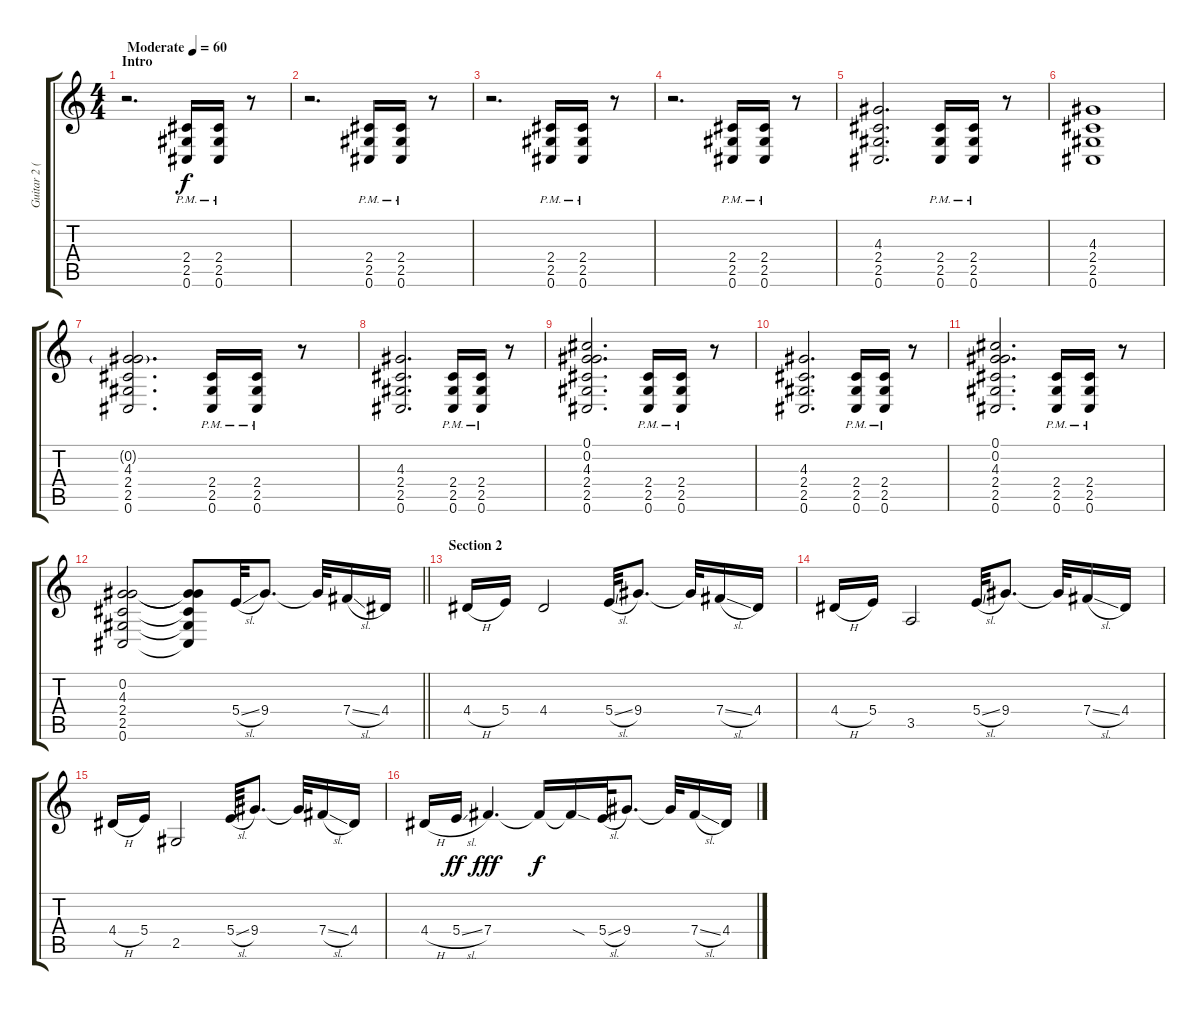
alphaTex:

\track ("Guitar 2 (Distortion)" "Guitar 2 (") {instrument distortionguitar}
\staff {score tabs}
\tuning (Db4 Ab3 E3 B2 Gb2 Db2) {hide}
\ts (4 4)
\section ("" "Intro")
\tempo (60 "Moderate")
\clef g2
\ks c
r.2{d dy f instrument distortionguitar} (2.4{pm} 2.5{pm} 0.6{pm}).16 (2.4{pm} 2.5{pm} 0.6{pm}).16 r.8 |
r.2{d} (2.4{pm} 2.5{pm} 0.6{pm}).16 (2.4{pm} 2.5{pm} 0.6{pm}).16 r.8 |
r.2{d} (2.4{pm} 2.5{pm} 0.6{pm}).16 (2.4{pm} 2.5{pm} 0.6{pm}).16 r.8 |
r.2{d} (2.4{pm} 2.5{pm} 0.6{pm}).16 (2.4{pm} 2.5{pm} 0.6{pm}).16 r.8 |
(4.3 2.4 2.5 0.6).2{d} (2.4{pm} 2.5{pm} 0.6{pm}).16 (2.4{pm} 2.5{pm} 0.6{pm}).16 r.8 |
(4.3 2.4 2.5 0.6).1 |
(0.2{g} 4.3 2.4 2.5 0.6).2{d} (2.4{pm} 2.5{pm} 0.6{pm}).16 (2.4{pm} 2.5{pm} 0.6{pm}).16 r.8 |
(4.3 2.4 2.5 0.6).2{d} (2.4{pm} 2.5{pm} 0.6{pm}).16 (2.4{pm} 2.5{pm} 0.6{pm}).16 r.8 |
(0.1 0.2 4.3 2.4 2.5 0.6).2{d} (2.4{pm} 2.5{pm} 0.6{pm}).16 (2.4{pm} 2.5{pm} 0.6{pm}).16 r.8 |
(4.3 2.4 2.5 0.6).2{d} (2.4{pm} 2.5{pm} 0.6{pm}).16 (2.4{pm} 2.5{pm} 0.6{pm}).16 r.8 |
(0.1 0.2 4.3 2.4 2.5 0.6).2{d} (2.4{pm} 2.5{pm} 0.6{pm}).16 (2.4{pm} 2.5{pm} 0.6{pm}).16 r.8 |
\barLineRight lightlight
(0.2 4.3 2.4 2.5 0.6).2 (0.2{t} 4.3{t} 2.4{t} 2.5{t} 0.6{t}).8 5.4{sl}.32 9.4.8{d} 9.4{t}.32 7.4{sl}.16 4.4.16 |
\section ("" "Section 2")
4.4{h}.16 5.4.16 4.4.2 5.4{sl}.32 9.4.8{d} 9.4{t}.32 7.4{sl}.16 4.4.16 |
4.4{h}.16 5.4.16 3.5.2 5.4{sl}.32 9.4.8{d} 9.4{t}.32 7.4{sl}.16 4.4.16 |
4.4{h}.16 5.4.16 2.5.2 5.4{sl}.32 9.4.8{d} 9.4{t}.32 7.4{sl}.16 4.4.16 |
4.4{h}.16 5.4{sl}.16{dy ff} 7.4.4{d dy fff} 7.4{t}.16{dy f} 7.4{sod t}.16 5.4{sl}.32 9.4.8{d} 9.4{t}.32 7.4{sl}.16 4.4.16
